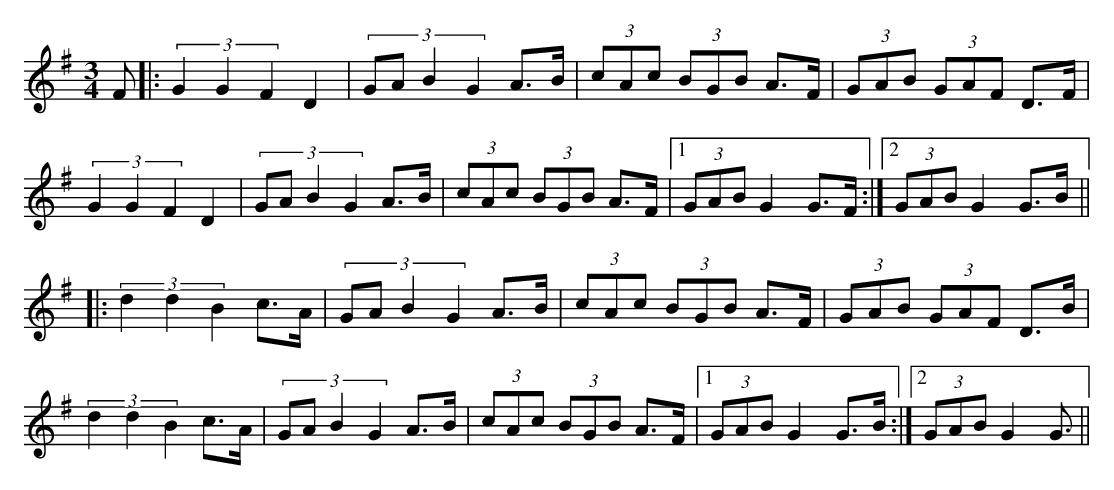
X:1
M:3/4
K:G
F|:(3G2G2F2 D2|(3::4GAB2G2 A>B|(3cAc (3BGB A>F|(3GAB (3GAF D>F|
(3G2G2F2 D2|(3::4GAB2G2 A>B|(3cAc (3BGB A>F|1 (3GAB G2 G>F:|2 (3GAB G2 G>B||
|:(3d2d2B2 c>A|(3::4GAB2G2 A>B|(3cAc (3BGB A>F|(3GAB (3GAF D>B|
(3d2d2B2 c>A|(3::4GAB2G2 A>B|(3cAc (3BGB A>F|1 (3GAB G2 G>B:|2 (3GAB G2 G3/2||
